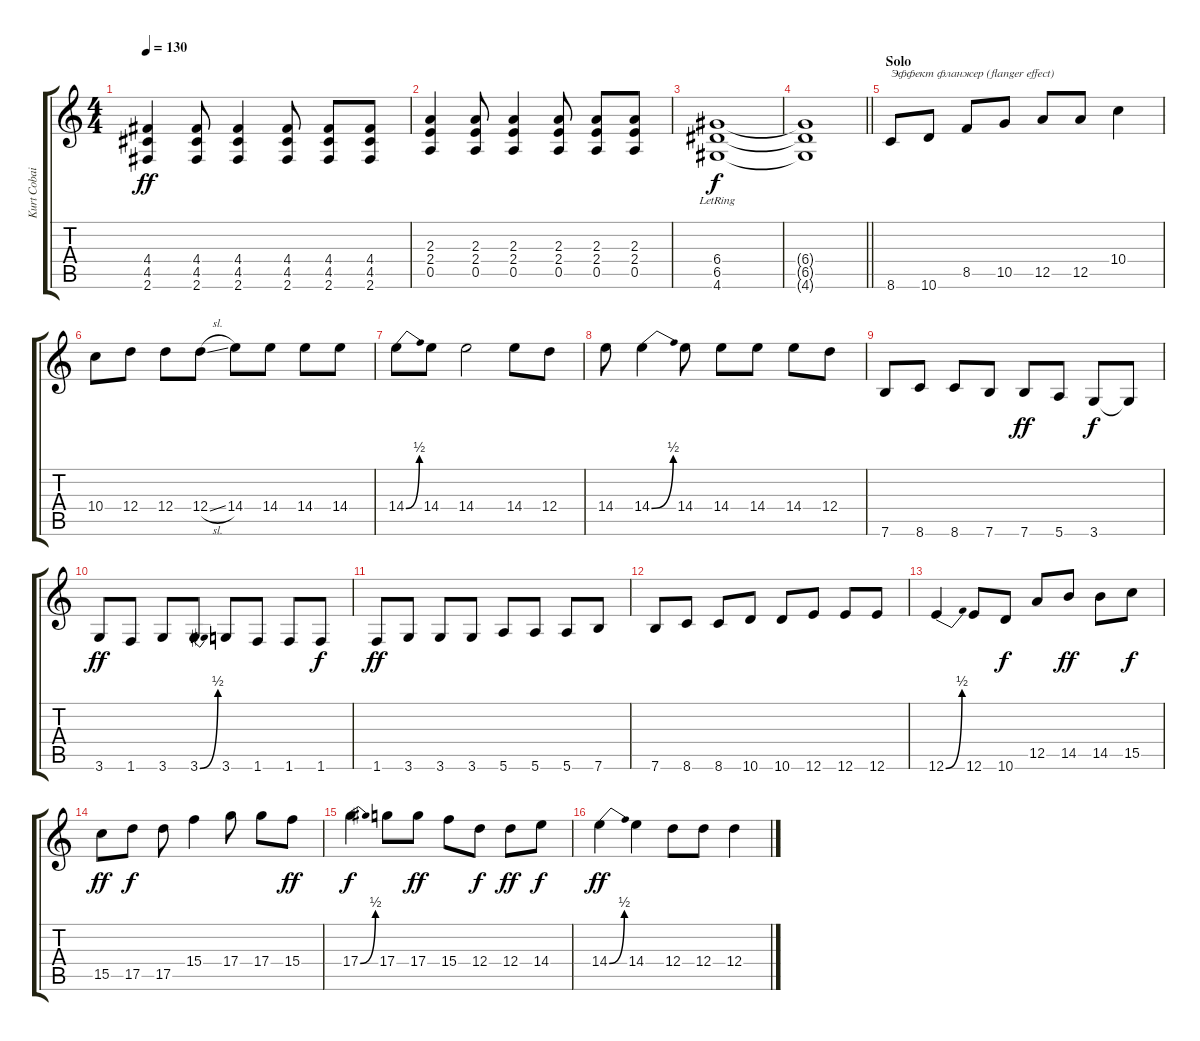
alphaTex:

\track ("Kurt Cobain" "Kurt Cobai") {instrument electricguitarclean}
\staff {score tabs}
\tuning (E4 B3 G3 D3 A2 E2) {hide}
\ts (4 4)
\tempo 130
\clef g2
\ks c
(4.4 4.5 2.6).4{dy ff} (4.4 4.5 2.6).8 (4.4 4.5 2.6).4 (4.4 4.5 2.6).8 (4.4 4.5 2.6).8 (4.4 4.5 2.6).8 |
(2.3 2.4 0.5).4 (2.3 2.4 0.5).8 (2.3 2.4 0.5).4 (2.3 2.4 0.5).8 (2.3 2.4 0.5).8 (2.3 2.4 0.5).8 |
(6.4{lr} 6.5{lr} 4.6{lr}).1{dy f} |
\barLineRight lightlight
(6.4{t} 6.5{t} 4.6{t}).1 |
\section ("" "Solo")
8.6.8{txt "Эффект фланжер (flanger effect)" instrument electricguitarclean} 10.6.8 8.5.8 10.5.8 12.5.8 12.5.8 10.4.4 |
10.4.8 12.4.8 12.4.8 12.4{sl}.8 14.4.8 14.4.8 14.4.8 14.4.8 |
14.4{be (bend 0 0 60 2)}.8 14.4.8 14.4.2 14.4.8 12.4.8 |
14.4.8 14.4{be (bend 0 0 60 2)}.4 14.4.8 14.4.8 14.4.8 14.4.8 12.4.8 |
7.6.8 8.6.8 8.6.8 7.6.8 7.6.8{dy ff} 5.6.8 3.6.8{dy f} 3.6{t}.8 |
3.6.8{dy ff} 1.6.8 3.6.8 3.6{be (bend 0 0 60 2)}.8 3.6.8 1.6.8 1.6.8 1.6.8{dy f} |
1.6.8{dy ff} 3.6.8 3.6.8 3.6.8 5.6.8 5.6.8 5.6.8 7.6.8 |
7.6.8 8.6.8 8.6.8 10.6.8 10.6.8 12.6.8 12.6.8 12.6.8 |
12.6{be (bend 0 0 60 2)}.4 12.6.8 10.6.8{dy f} 12.5.8 14.5.8{dy ff} 14.5.8 15.5.8{dy f} |
15.5.8{dy ff} 17.5.8{dy f} 17.5.8 15.4.4 17.4.8 17.4.8 15.4.8{dy ff} |
17.4{be (bend 0 0 60 2)}.4{dy f} 17.4.8 17.4.8{dy ff} 15.4.8 12.4.8{dy f} 12.4.8{dy ff} 14.4.8{dy f} |
14.4{be (bend 0 0 60 2)}.4{dy ff} 14.4.4 12.4.8 12.4.8 12.4.4
